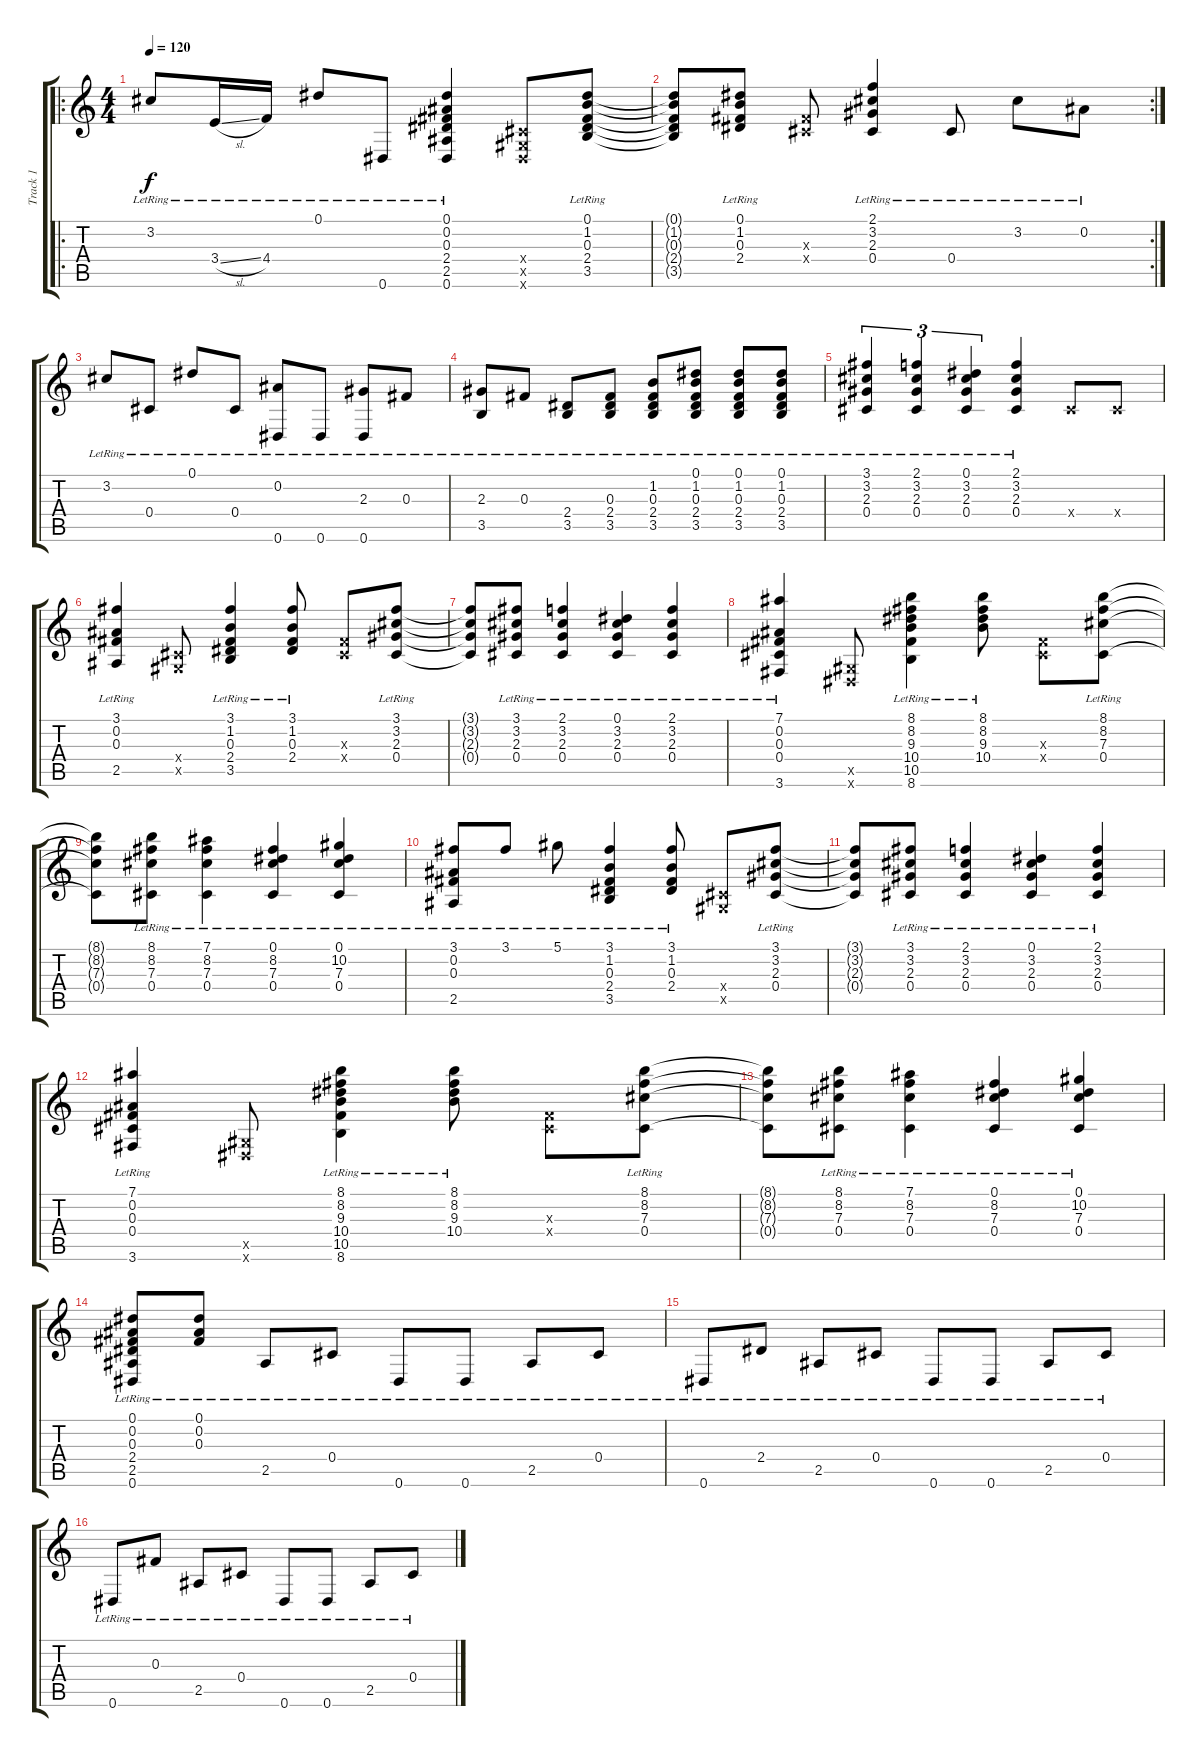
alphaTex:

\track ("Track 1" "Track 1") {instrument acousticguitarsteel}
\staff {score tabs}
\tuning (Eb4 Bb3 Gb3 Db3 Ab2 Eb2) {hide}
\ro
\ts (4 4)
\tempo 120
\clef g2
\ks c
3.2{lr}.8{dy f} 3.4{sl lr}.16 4.4{lr}.16 0.1{lr}.8 0.6{lr}.8 (0.1{lr} 0.2{lr} 0.3{lr} 2.4{lr} 2.5{lr} 0.6{lr}).4 (0.4{x} 0.5{x} 0.6{x}).8 (0.1{lr} 1.2{lr} 0.3{lr} 2.4{lr} 3.5{lr}).8 |
\rc 2
(0.1{t} 1.2{t} 0.3{t} 2.4{t} 3.5{t}).8 (0.1{lr} 1.2{lr} 0.3{lr} 2.4{lr}).8 (0.3{x} 0.4{x}).8 (2.1{lr} 3.2{lr} 2.3{lr} 0.4{lr}).4 0.4{lr}.8 3.2{lr}.8 0.2{lr}.8 |
3.2{lr}.8 0.4{lr}.8 0.1{lr}.8 0.4{lr}.8 (0.2{lr} 0.6{lr}).8 0.6{lr}.8 (2.3{lr} 0.6{lr}).8 0.3{lr}.8 |
(2.3{lr} 3.5{lr}).8 0.3{lr}.8 (2.4{lr} 3.5{lr}).8 (0.3{lr} 2.4{lr} 3.5{lr}).8 (1.2{lr} 0.3{lr} 2.4{lr} 3.5{lr}).8 (0.1{lr} 1.2{lr} 0.3{lr} 2.4{lr} 3.5{lr}).8 (0.1{lr} 1.2{lr} 0.3{lr} 2.4{lr} 3.5{lr}).8 (0.1{lr} 1.2{lr} 0.3{lr} 2.4{lr} 3.5{lr}).8 |
(3.1{lr} 3.2{lr} 2.3{lr} 0.4{lr}).4{tu (3 2)} (2.1{lr} 3.2{lr} 2.3{lr} 0.4{lr}).4{tu (3 2)} (0.1{lr} 3.2{lr} 2.3{lr} 0.4{lr}).4{tu (3 2)} (2.1{lr} 3.2{lr} 2.3{lr} 0.4{lr}).4 0.4{x}.8 0.4{x}.8 |
(3.1{lr} 0.2{lr} 0.3{lr} 2.5{lr}).4 (0.4{x} 0.5{x}).8 (3.1{lr} 1.2{lr} 0.3{lr} 2.4{lr} 3.5{lr}).4 (3.1{lr} 1.2{lr} 0.3{lr} 2.4{lr}).8 (0.3{x} 0.4{x}).8 (3.1{lr} 3.2{lr} 2.3{lr} 0.4{lr}).8 |
(3.1{t} 3.2{t} 2.3{t} 0.4{t}).8 (3.1{lr} 3.2{lr} 2.3{lr} 0.4{lr}).8 (2.1{lr} 3.2{lr} 2.3{lr} 0.4{lr}).4 (0.1{lr} 3.2{lr} 2.3{lr} 0.4{lr}).4 (2.1{lr} 3.2{lr} 2.3{lr} 0.4{lr}).4 |
(7.1{lr} 0.2{lr} 0.3{lr} 0.4{lr} 3.6{lr}).4 (0.5{x} 0.6{x}).8 (8.1{lr} 8.2{lr} 9.3{lr} 10.4{lr} 10.5{lr} 8.6{lr}).4 (8.1{lr} 8.2{lr} 9.3{lr} 10.4{lr}).8 (0.3{x} 0.4{x}).8 (8.1{lr} 8.2{lr} 7.3{lr} 0.4{lr}).8 |
(8.1{t} 8.2{t} 7.3{t} 0.4{t}).8 (8.1{lr} 8.2{lr} 7.3{lr} 0.4{lr}).8 (7.1{lr} 8.2{lr} 7.3{lr} 0.4{lr}).4 (0.1{lr} 8.2{lr} 7.3{lr} 0.4{lr}).4 (0.1{lr} 10.2{lr} 7.3{lr} 0.4{lr}).4 |
(3.1{lr} 0.2{lr} 0.3{lr} 2.5{lr}).8 3.1{lr}.8 5.1{lr}.8 (3.1{lr} 1.2{lr} 0.3{lr} 2.4{lr} 3.5{lr}).4 (3.1{lr} 1.2{lr} 0.3{lr} 2.4{lr}).8 (0.4{x} 0.5{x}).8 (3.1{lr} 3.2{lr} 2.3{lr} 0.4{lr}).8 |
(3.1{t} 3.2{t} 2.3{t} 0.4{t}).8 (3.1{lr} 3.2{lr} 2.3{lr} 0.4{lr}).8 (2.1{lr} 3.2{lr} 2.3{lr} 0.4{lr}).4 (0.1{lr} 3.2{lr} 2.3{lr} 0.4{lr}).4 (2.1{lr} 3.2{lr} 2.3{lr} 0.4{lr}).4 |
(7.1{lr} 0.2{lr} 0.3{lr} 0.4{lr} 3.6{lr}).4 (0.5{x} 0.6{x}).8 (8.1{lr} 8.2{lr} 9.3{lr} 10.4{lr} 10.5{lr} 8.6{lr}).4 (8.1{lr} 8.2{lr} 9.3{lr} 10.4{lr}).8 (0.3{x} 0.4{x}).8 (8.1{lr} 8.2{lr} 7.3{lr} 0.4{lr}).8 |
(8.1{t} 8.2{t} 7.3{t} 0.4{t}).8 (8.1{lr} 8.2{lr} 7.3{lr} 0.4{lr}).8 (7.1{lr} 8.2{lr} 7.3{lr} 0.4{lr}).4 (0.1{lr} 8.2{lr} 7.3{lr} 0.4{lr}).4 (0.1{lr} 10.2{lr} 7.3{lr} 0.4{lr}).4 |
(0.1{lr} 0.2{lr} 0.3{lr} 2.4{lr} 2.5{lr} 0.6{lr}).8 (0.1{lr} 0.2{lr} 0.3{lr}).8 2.5{lr}.8 0.4{lr}.8 0.6{lr}.8 0.6{lr}.8 2.5{lr}.8 0.4{lr}.8 |
0.6{lr}.8 2.4{lr}.8 2.5{lr}.8 0.4{lr}.8 0.6{lr}.8 0.6{lr}.8 2.5{lr}.8 0.4{lr}.8 |
0.6{lr}.8 0.3{lr}.8 2.5{lr}.8 0.4{lr}.8 0.6{lr}.8 0.6{lr}.8 2.5{lr}.8 0.4{lr}.8
